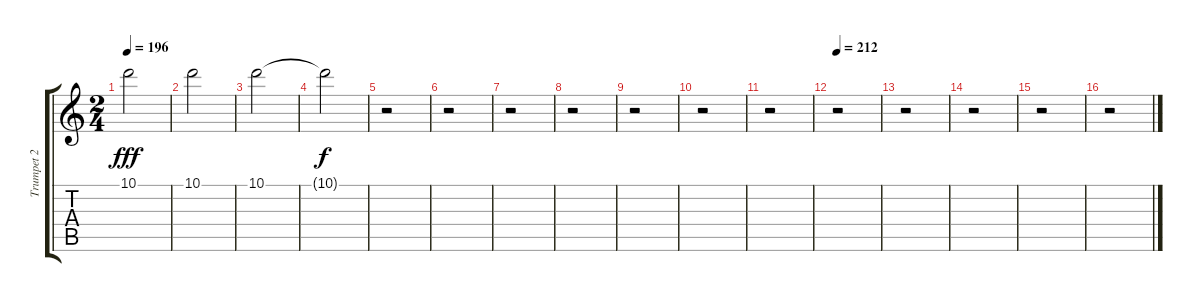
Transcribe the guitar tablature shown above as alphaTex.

\track ("Trumpet 2" "Trumpet 2") {instrument acousticguitarnylon}
\staff {score tabs}
\tuning (E4 B3 G3 D3 A2 E2) {hide}
\ts (2 4)
\tempo 196
\clef g2
\ks c
10.1.2{dy fff} |
10.1.2 |
10.1.2 |
10.1{t}.2{dy f} |
r.2 |
r.2 |
r.2 |
r.2 |
r.2 |
r.2 |
r.2 |
\tempo 212
r.2 |
r.2 |
r.2 |
r.2 |
r.2
